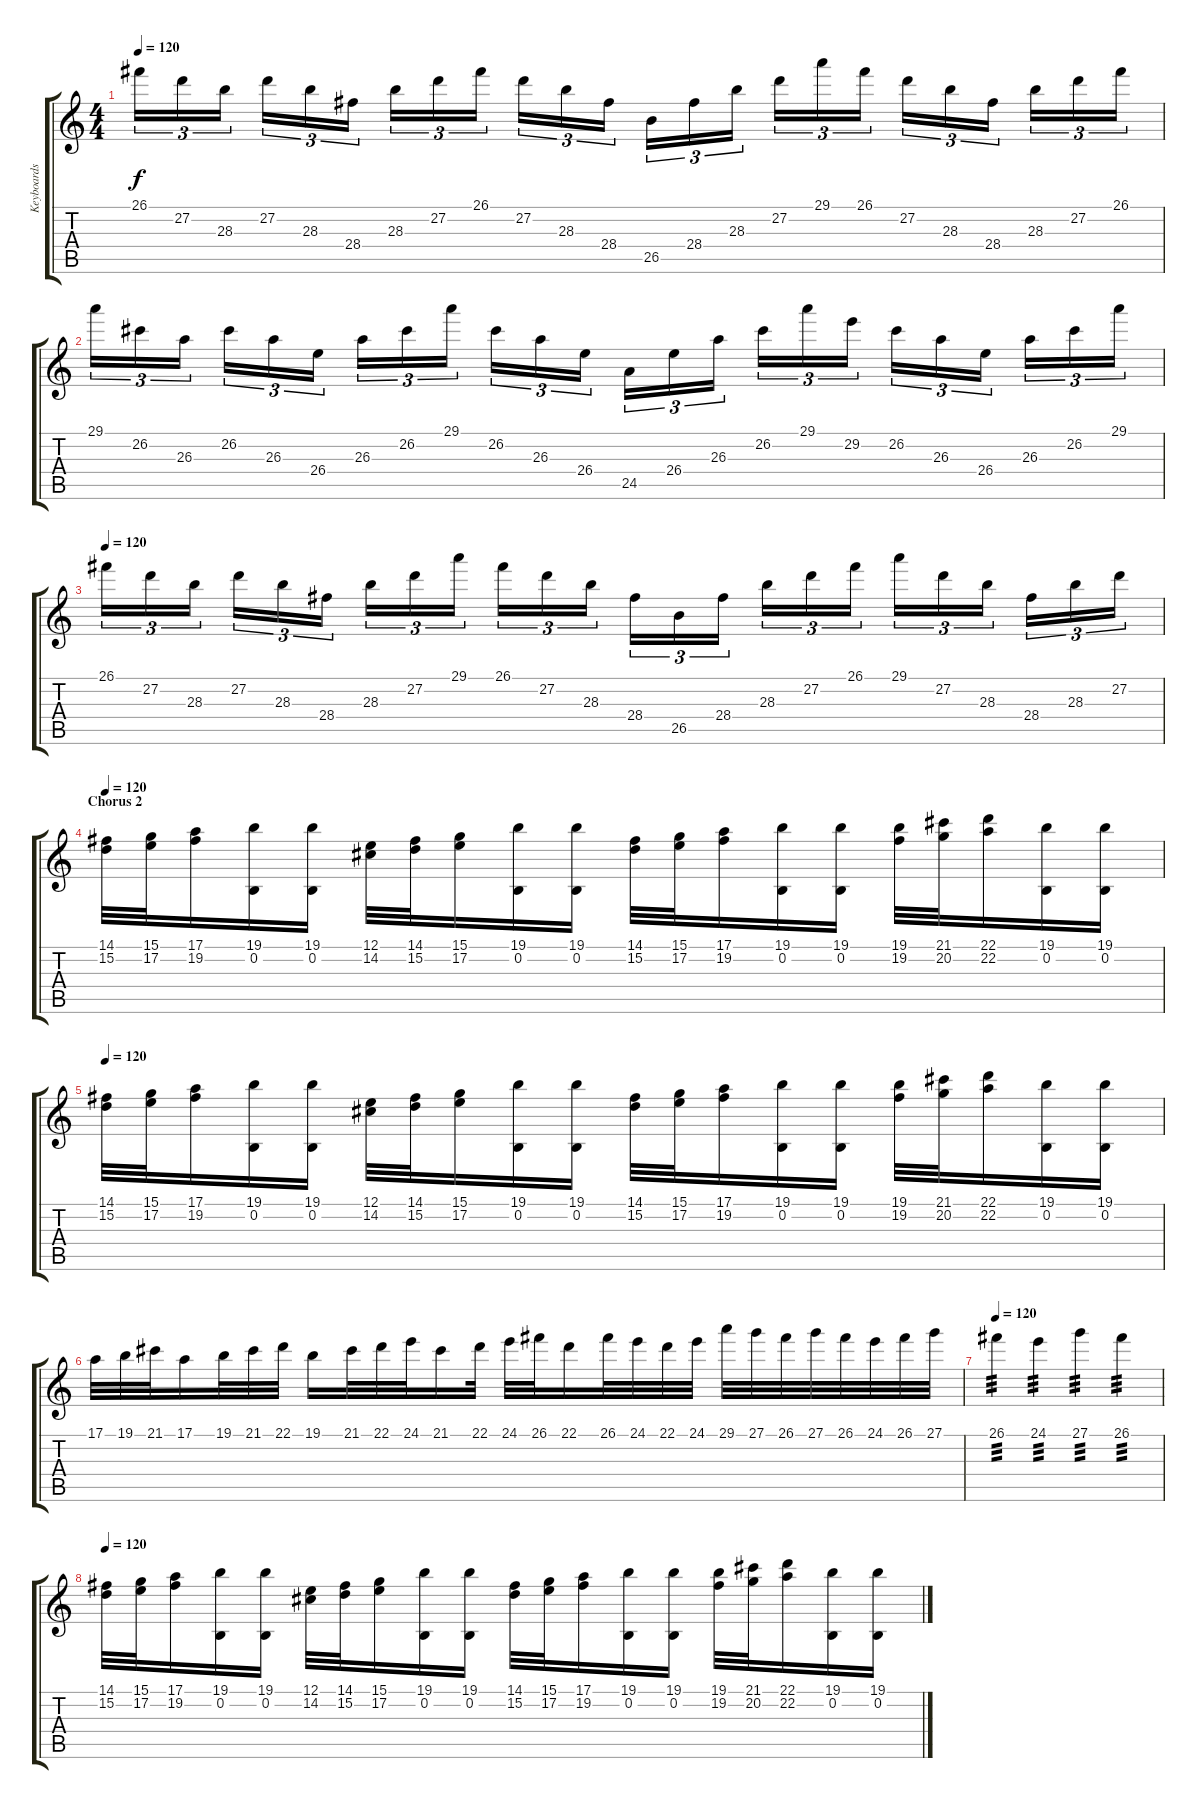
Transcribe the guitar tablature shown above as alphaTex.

\track ("Keyboards" "Keyboards") {instrument stringensemble1}
\staff {score tabs}
\tuning (E4 B3 G3 D3 A2 E2) {hide}
\ts (4 4)
\tempo 120
\clef g2
\ks c
26.1.16{tu (3 2) dy f volume 16 instrument percussiveorgan} 27.2.16{tu (3 2)} 28.3.16{tu (3 2)} 27.2.16{tu (3 2)} 28.3.16{tu (3 2)} 28.4.16{tu (3 2)} 28.3.16{tu (3 2)} 27.2.16{tu (3 2)} 26.1.16{tu (3 2)} 27.2.16{tu (3 2)} 28.3.16{tu (3 2)} 28.4.16{tu (3 2)} 26.5.16{tu (3 2)} 28.4.16{tu (3 2)} 28.3.16{tu (3 2)} 27.2.16{tu (3 2)} 29.1.16{tu (3 2)} 26.1.16{tu (3 2)} 27.2.16{tu (3 2)} 28.3.16{tu (3 2)} 28.4.16{tu (3 2)} 28.3.16{tu (3 2)} 27.2.16{tu (3 2)} 26.1.16{tu (3 2)} |
29.1.16{tu (3 2) volume 16 instrument percussiveorgan} 26.2.16{tu (3 2)} 26.3.16{tu (3 2)} 26.2.16{tu (3 2)} 26.3.16{tu (3 2)} 26.4.16{tu (3 2)} 26.3.16{tu (3 2)} 26.2.16{tu (3 2)} 29.1.16{tu (3 2)} 26.2.16{tu (3 2)} 26.3.16{tu (3 2)} 26.4.16{tu (3 2)} 24.5.16{tu (3 2)} 26.4.16{tu (3 2)} 26.3.16{tu (3 2)} 26.2.16{tu (3 2)} 29.1.16{tu (3 2)} 29.2.16{tu (3 2)} 26.2.16{tu (3 2)} 26.3.16{tu (3 2)} 26.4.16{tu (3 2)} 26.3.16{tu (3 2)} 26.2.16{tu (3 2)} 29.1.16{tu (3 2)} |
\tempo 120
26.1.16{tu (3 2) volume 16 instrument percussiveorgan} 27.2.16{tu (3 2)} 28.3.16{tu (3 2)} 27.2.16{tu (3 2)} 28.3.16{tu (3 2)} 28.4.16{tu (3 2)} 28.3.16{tu (3 2)} 27.2.16{tu (3 2)} 29.1.16{tu (3 2)} 26.1.16{tu (3 2)} 27.2.16{tu (3 2)} 28.3.16{tu (3 2)} 28.4.16{tu (3 2)} 26.5.16{tu (3 2)} 28.4.16{tu (3 2)} 28.3.16{tu (3 2)} 27.2.16{tu (3 2)} 26.1.16{tu (3 2)} 29.1.16{tu (3 2)} 27.2.16{tu (3 2)} 28.3.16{tu (3 2)} 28.4.16{tu (3 2)} 28.3.16{tu (3 2)} 27.2.16{tu (3 2)} |
\section ("" "Chorus 2")
\tempo 120
(14.1 15.2).32{volume 16 instrument percussiveorgan} (15.1 17.2).32 (17.1 19.2).16 (19.1 0.2).16 (19.1 0.2).16 (12.1 14.2).32 (14.1 15.2).32 (15.1 17.2).16 (19.1 0.2).16 (19.1 0.2).16 (14.1 15.2).32 (15.1 17.2).32 (17.1 19.2).16 (19.1 0.2).16 (19.1 0.2).16 (19.1 19.2).32 (21.1 20.2).32 (22.1 22.2).16 (19.1 0.2).16 (19.1 0.2).16 |
\tempo 120
(14.1 15.2).32{volume 16 instrument percussiveorgan} (15.1 17.2).32 (17.1 19.2).16 (19.1 0.2).16 (19.1 0.2).16 (12.1 14.2).32 (14.1 15.2).32 (15.1 17.2).16 (19.1 0.2).16 (19.1 0.2).16 (14.1 15.2).32 (15.1 17.2).32 (17.1 19.2).16 (19.1 0.2).16 (19.1 0.2).16 (19.1 19.2).32 (21.1 20.2).32 (22.1 22.2).16 (19.1 0.2).16 (19.1 0.2).16 |
17.1.32{volume 16 instrument percussiveorgan} 19.1.32 21.1.32 17.1.16 19.1.32 21.1.32 22.1.32 19.1.16 21.1.32 22.1.32 24.1.32 21.1.16 22.1.32 24.1.32 26.1.32 22.1.16 26.1.32 24.1.32 22.1.32 24.1.32 29.1.32 27.1.32 26.1.32 27.1.32 26.1.32 24.1.32 26.1.32 27.1.32 |
\tempo 120
26.1.4{tp 3 volume 16 instrument percussiveorgan} 24.1.4{tp 3} 27.1.4{tp 3} 26.1.4{tp 3} |
\tempo 120
(14.1 15.2).32{volume 16 instrument percussiveorgan} (15.1 17.2).32 (17.1 19.2).16 (19.1 0.2).16 (19.1 0.2).16 (12.1 14.2).32 (14.1 15.2).32 (15.1 17.2).16 (19.1 0.2).16 (19.1 0.2).16 (14.1 15.2).32 (15.1 17.2).32 (17.1 19.2).16 (19.1 0.2).16 (19.1 0.2).16 (19.1 19.2).32 (21.1 20.2).32 (22.1 22.2).16 (19.1 0.2).16 (19.1 0.2).16
